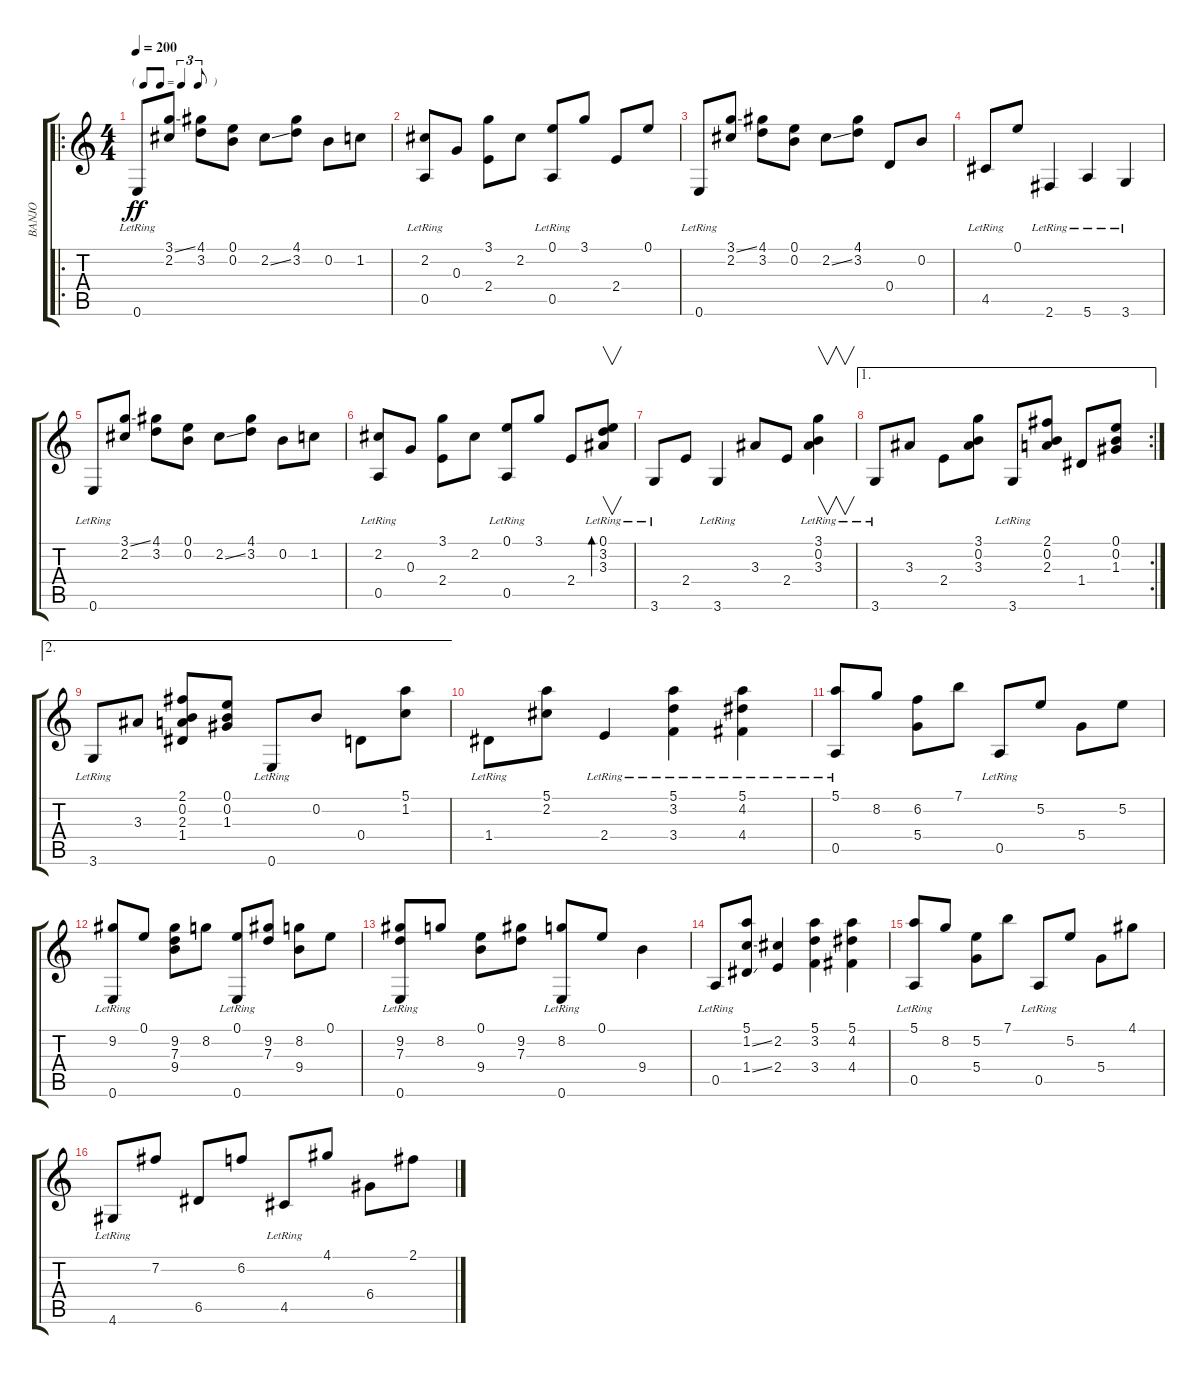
\track ("BANJO" "BANJO") {instrument banjo}
\staff {score tabs}
\tuning (E4 B3 G3 D3 A2 E2) {hide}
\displaytranspose 12
\ro
\ts (4 4)
\tf triplet8th
\tempo 200
\clef g2
\ks c
0.6{lr}.8{dy ff instrument banjo} (3.1{ss} 2.2).8 (4.1 3.2).8 (0.1 0.2).8 2.2{ss}.8 (4.1 3.2).8 0.2.8 1.2.8 |
(2.2 0.5{lr}).8 0.3.8 (3.1 2.4).8 2.2.8 (0.1 0.5{lr}).8 3.1.8 2.4.8 0.1.8 |
0.6{lr}.8 (3.1{ss} 2.2).8 (4.1 3.2).8 (0.1 0.2).8 2.2{ss}.8 (4.1 3.2).8 0.4.8 0.2.8 |
4.5{lr}.8 0.1.8 2.6{lr}.4 5.6{lr}.4 3.6{lr}.4 |
0.6{lr}.8 (3.1{ss} 2.2).8 (4.1 3.2).8 (0.1 0.2).8 2.2{ss}.8 (4.1 3.2).8 0.2.8 1.2.8 |
(2.2 0.5{lr}).8 0.3.8 (3.1 2.4).8 2.2.8 (0.1 0.5{lr}).8 3.1.8 2.4.8 (0.1{lr} 3.2{lr} 3.3{lr}).8{v bd 120} |
3.6{lr}.8 2.4.8 3.6{lr}.4 3.3.8 2.4.8 (3.1{lr} 0.2{lr} 3.3{lr}).4{v} |
\ae 1
\rc 2
3.6{lr}.8 3.3.8 2.4.8 (3.1 0.2 3.3).8 3.6{lr}.8 (2.1 0.2 2.3).8 1.4.8 (0.1 0.2 1.3).8 |
\ae 2
3.6{lr}.8 3.3.8 (2.1 0.2 2.3 1.4).8 (0.1 0.2 1.3).8 0.6{lr}.8 0.2.8 0.4.8 (5.1 1.2).8 |
1.4{lr}.8 (5.1 2.2).8 2.4{lr}.4 (5.1 3.2 3.4{lr}).4 (5.1 4.2 4.4{lr}).4 |
(5.1 0.5{lr}).8 8.2.8 (6.2 5.4).8 7.1.8 0.5{lr}.8 5.2.8 5.4.8 5.2.8 |
(9.2 0.6{lr}).8 0.1.8 (9.2 7.3 9.4).8 8.2.8 (0.1 0.6{lr}).8 (9.2 7.3).8 (8.2 9.4).8 0.1.8 |
(9.2 7.3 0.6{lr}).8 8.2.8 (0.1 9.4).8 (9.2 7.3).8 (8.2 0.6{lr}).8 0.1.8 9.4.4 |
0.5{lr}.8 (5.1 1.2{ss} 1.4{ss}).8 (2.2 2.4).4 (5.1 3.2 3.4).4 (5.1 4.2 4.4).4 |
(5.1 0.5{lr}).8 8.2.8 (5.2 5.4).8 7.1.8 0.5{lr}.8 5.2.8 5.4.8 4.1.8 |
4.6{lr}.8 7.2.8 6.5.8 6.2.8 4.5{lr}.8 4.1.8 6.4.8 2.1.8
